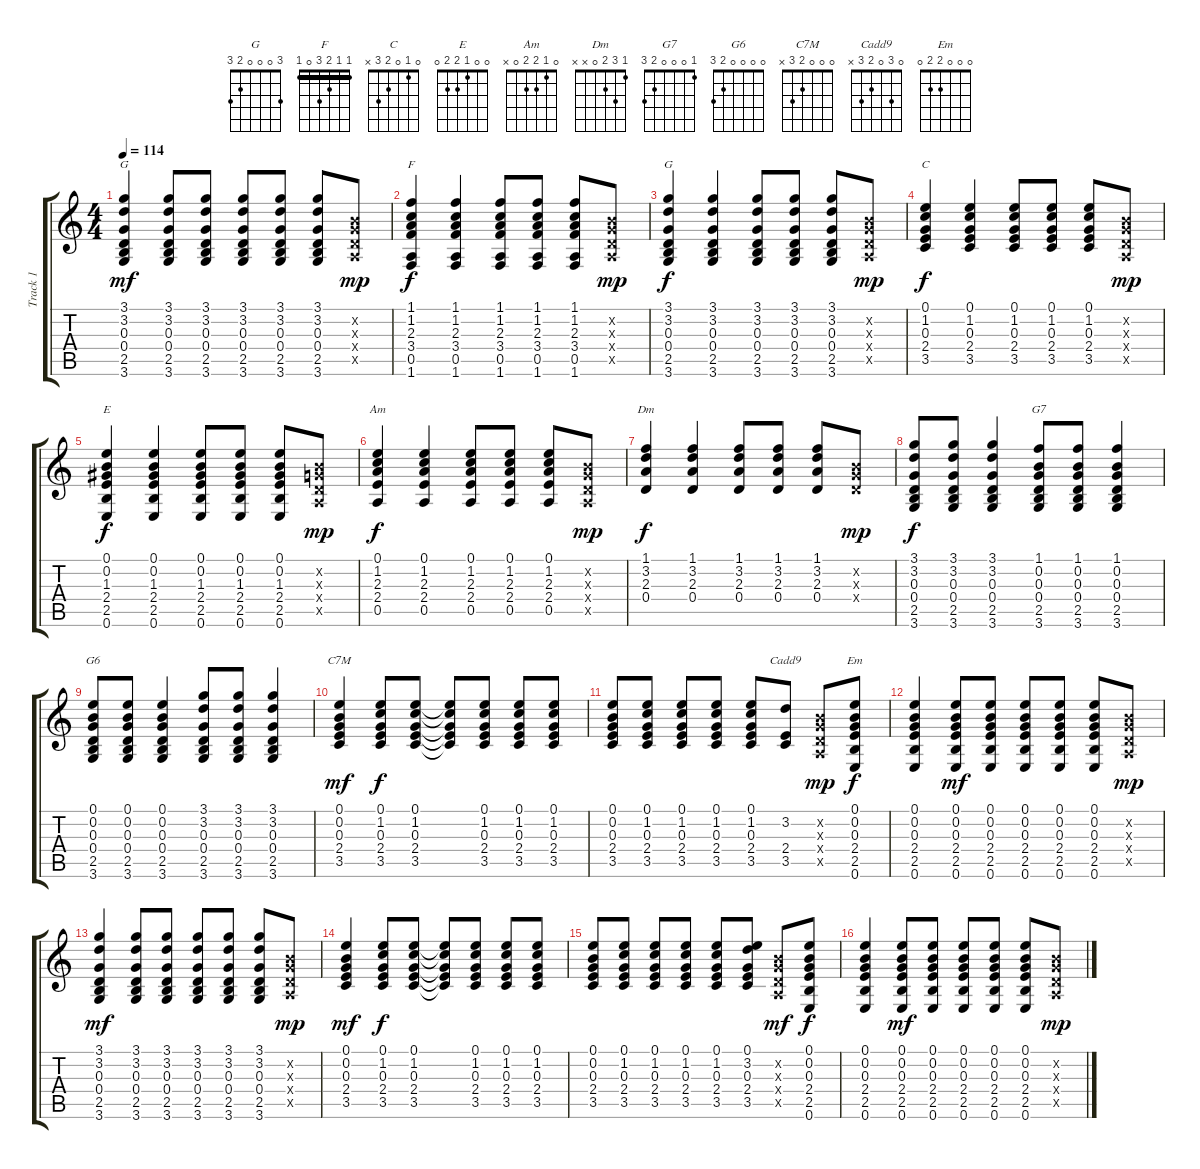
\track ("Track 1" "Track 1") {instrument acousticguitarsteel}
\staff {score tabs}
\tuning (E4 B3 G3 D3 A2 E2) {hide}
\chord ("G" 3 3 0 0 2 3) {barre 3}
\chord ("F" 1 1 2 3 0 1) {barre 1}
\chord ("G" 3 0 0 0 2 3)
\chord ("C" 0 1 0 2 3 x)
\chord ("E" 0 0 1 2 2 0)
\chord ("Am" 0 1 2 2 0 x)
\chord ("Dm" 1 3 2 0 x x)
\chord ("G7" 1 0 0 0 2 3)
\chord ("G6" 0 0 0 0 2 3)
\chord ("C7M" 0 0 0 2 3 x)
\chord ("Cadd9" 0 3 0 2 3 x)
\chord ("Em" 0 0 0 2 2 0)
\ts (4 4)
\tempo 114
\clef g2
\ks c
(3.1 3.2 0.3 0.4 2.5 3.6).4{ch "G" dy mf} (3.1 3.2 0.3 0.4 2.5 3.6).8 (3.1 3.2 0.3 0.4 2.5 3.6).8 (3.1 3.2 0.3 0.4 2.5 3.6).8 (3.1 3.2 0.3 0.4 2.5 3.6).8 (3.1 3.2 0.3 0.4 2.5 3.6).8 (0.2{x} 0.3{x} 0.4{x} 0.5{x}).8{dy mp} |
(1.1 1.2 2.3 3.4 0.5 1.6).4{ch "F" dy f} (1.1 1.2 2.3 3.4 0.5 1.6).4 (1.1 1.2 2.3 3.4 0.5 1.6).8 (1.1 1.2 2.3 3.4 0.5 1.6).8 (1.1 1.2 2.3 3.4 0.5 1.6).8 (0.2{x} 0.3{x} 0.4{x} 0.5{x}).8{dy mp} |
(3.1 3.2 0.3 0.4 2.5 3.6).4{ch "G" dy f} (3.1 3.2 0.3 0.4 2.5 3.6).4 (3.1 3.2 0.3 0.4 2.5 3.6).8 (3.1 3.2 0.3 0.4 2.5 3.6).8 (3.1 3.2 0.3 0.4 2.5 3.6).8 (0.2{x} 0.3{x} 0.4{x} 0.5{x}).8{dy mp} |
(0.1 1.2 0.3 2.4 3.5).4{ch "C" dy f} (0.1 1.2 0.3 2.4 3.5).4 (0.1 1.2 0.3 2.4 3.5).8 (0.1 1.2 0.3 2.4 3.5).8 (0.1 1.2 0.3 2.4 3.5).8 (0.2{x} 0.3{x} 0.4{x} 0.5{x}).8{dy mp} |
(0.1 0.2 1.3 2.4 2.5 0.6).4{ch "E" dy f} (0.1 0.2 1.3 2.4 2.5 0.6).4 (0.1 0.2 1.3 2.4 2.5 0.6).8 (0.1 0.2 1.3 2.4 2.5 0.6).8 (0.1 0.2 1.3 2.4 2.5 0.6).8 (0.2{x} 0.3{x} 0.4{x} 0.5{x}).8{dy mp} |
(0.1 1.2 2.3 2.4 0.5).4{ch "Am" dy f} (0.1 1.2 2.3 2.4 0.5).4 (0.1 1.2 2.3 2.4 0.5).8 (0.1 1.2 2.3 2.4 0.5).8 (0.1 1.2 2.3 2.4 0.5).8 (0.2{x} 0.3{x} 0.4{x} 0.5{x}).8{dy mp} |
(1.1 3.2 2.3 0.4).4{ch "Dm" dy f} (1.1 3.2 2.3 0.4).4 (1.1 3.2 2.3 0.4).8 (1.1 3.2 2.3 0.4).8 (1.1 3.2 2.3 0.4).8 (0.2{x} 0.3{x} 0.4{x}).8{dy mp} |
(3.1 3.2 0.3 0.4 2.5 3.6).8{dy f} (3.1 3.2 0.3 0.4 2.5 3.6).8 (3.1 3.2 0.3 0.4 2.5 3.6).4 (1.1 0.2 0.3 0.4 2.5 3.6).8{ch "G7"} (1.1 0.2 0.3 0.4 2.5 3.6).8 (1.1 0.2 0.3 0.4 2.5 3.6).4 |
(0.1 0.2 0.3 0.4 2.5 3.6).8{ch "G6"} (0.1 0.2 0.3 0.4 2.5 3.6).8 (0.1 0.2 0.3 0.4 2.5 3.6).4 (3.1 3.2 0.3 0.4 2.5 3.6).8 (3.1 3.2 0.3 0.4 2.5 3.6).8 (3.1 3.2 0.3 0.4 2.5 3.6).4 |
(0.1 0.2 0.3 2.4 3.5).4{ch "C7M" dy mf} (0.1 1.2 0.3 2.4 3.5).8{dy f} (0.1 1.2 0.3 2.4 3.5).8 (0.1{t} 1.2{t} 0.3{t} 2.4{t} 3.5{t}).8 (0.1 1.2 0.3 2.4 3.5).8 (0.1 1.2 0.3 2.4 3.5).8 (0.1 1.2 0.3 2.4 3.5).8 |
(0.1 0.2 0.3 2.4 3.5).8 (0.1 1.2 0.3 2.4 3.5).8 (0.1 1.2 0.3 2.4 3.5).8 (0.1 1.2 0.3 2.4 3.5).8 (0.1 1.2 0.3 2.4 3.5).8 (3.2 2.4 3.5).8{ch "Cadd9"} (0.2{x} 0.3{x} 0.4{x} 0.5{x}).8{dy mp} (0.1 0.2 0.3 2.4 2.5 0.6).8{ch "Em" dy f} |
(0.1 0.2 0.3 2.4 2.5 0.6).4 (0.1 0.2 0.3 2.4 2.5 0.6).8{dy mf} (0.1 0.2 0.3 2.4 2.5 0.6).8 (0.1 0.2 0.3 2.4 2.5 0.6).8 (0.1 0.2 0.3 2.4 2.5 0.6).8 (0.1 0.2 0.3 2.4 2.5 0.6).8 (0.2{x} 0.3{x} 0.4{x} 0.5{x}).8{dy mp} |
(3.1 3.2 0.3 0.4 2.5 3.6).4{dy mf} (3.1 3.2 0.3 0.4 2.5 3.6).8 (3.1 3.2 0.3 0.4 2.5 3.6).8 (3.1 3.2 0.3 0.4 2.5 3.6).8 (3.1 3.2 0.3 0.4 2.5 3.6).8 (3.1 3.2 0.3 0.4 2.5 3.6).8 (0.2{x} 0.3{x} 0.4{x} 0.5{x}).8{dy mp} |
(0.1 0.2 0.3 2.4 3.5).4{dy mf} (0.1 1.2 0.3 2.4 3.5).8{dy f} (0.1 1.2 0.3 2.4 3.5).8 (0.1{t} 1.2{t} 0.3{t} 2.4{t} 3.5{t}).8 (0.1 1.2 0.3 2.4 3.5).8 (0.1 1.2 0.3 2.4 3.5).8 (0.1 1.2 0.3 2.4 3.5).8 |
(0.1 0.2 0.3 2.4 3.5).8 (0.1 1.2 0.3 2.4 3.5).8 (0.1 1.2 0.3 2.4 3.5).8 (0.1 1.2 0.3 2.4 3.5).8 (0.1 1.2 0.3 2.4 3.5).8 (0.1 3.2 0.3 2.4 3.5).8 (0.2{x} 0.3{x} 0.4{x} 0.5{x}).8{dy mf} (0.1 0.2 0.3 2.4 2.5 0.6).8{dy f} |
(0.1 0.2 0.3 2.4 2.5 0.6).4 (0.1 0.2 0.3 2.4 2.5 0.6).8{dy mf} (0.1 0.2 0.3 2.4 2.5 0.6).8 (0.1 0.2 0.3 2.4 2.5 0.6).8 (0.1 0.2 0.3 2.4 2.5 0.6).8 (0.1 0.2 0.3 2.4 2.5 0.6).8 (0.2{x} 0.3{x} 0.4{x} 0.5{x}).8{dy mp}
